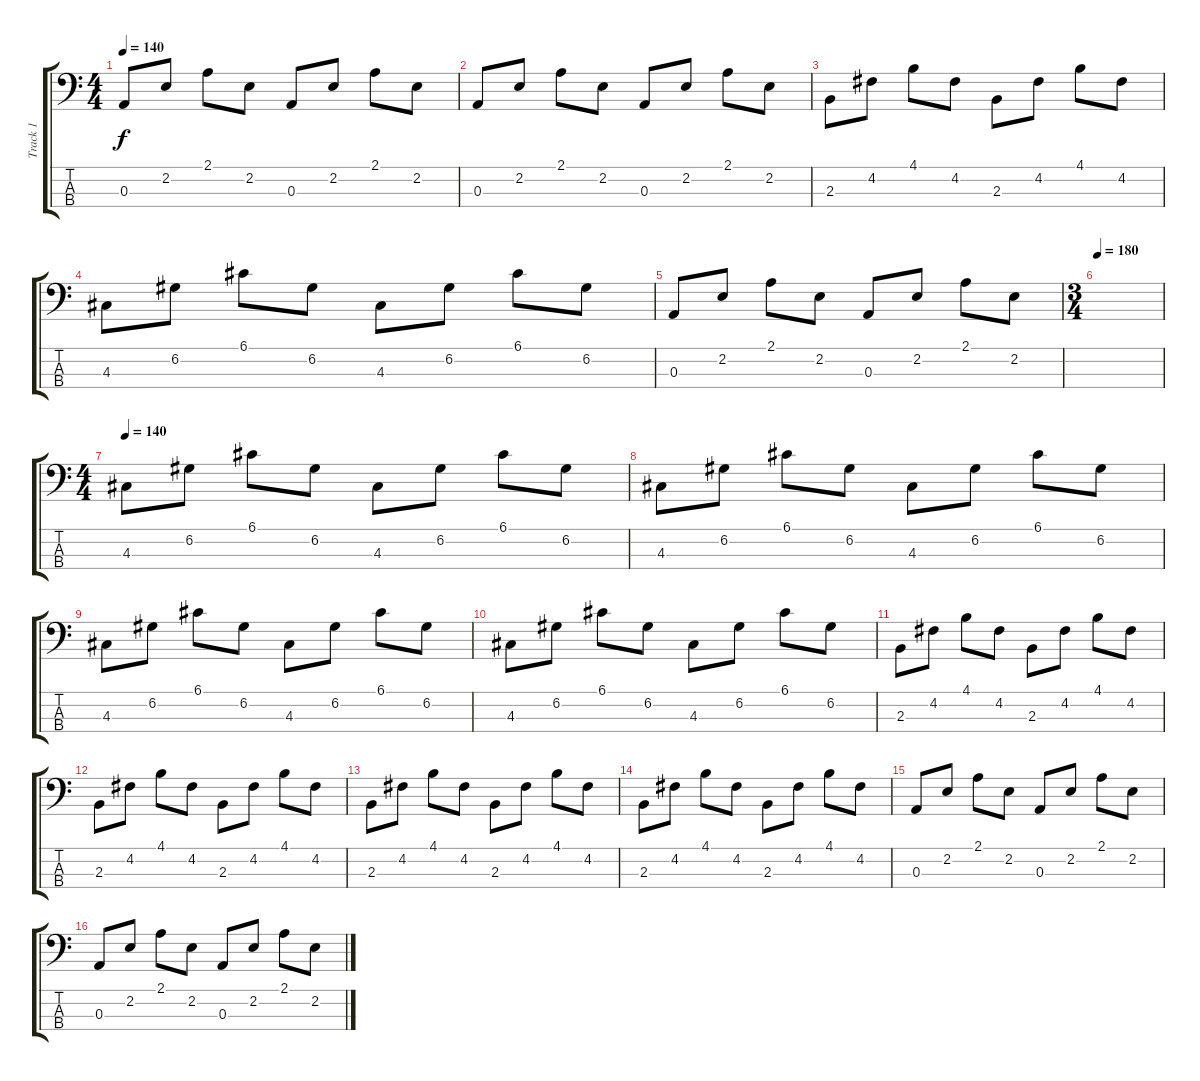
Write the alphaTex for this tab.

\track ("Track 1" "Track 1") {instrument electricbasspick}
\staff {score tabs}
\tuning (G2 D2 A1 E1) {hide}
\ts (4 4)
\tempo 140
\clef f4
\ks c
0.3.8{dy f} 2.2.8 2.1.8 2.2.8 0.3.8 2.2.8 2.1.8 2.2.8 |
0.3.8 2.2.8 2.1.8 2.2.8 0.3.8 2.2.8 2.1.8 2.2.8 |
2.3.8 4.2.8 4.1.8 4.2.8 2.3.8 4.2.8 4.1.8 4.2.8 |
4.3.8 6.2.8 6.1.8 6.2.8 4.3.8 6.2.8 6.1.8 6.2.8 |
0.3.8 2.2.8 2.1.8 2.2.8 0.3.8 2.2.8 2.1.8 2.2.8 |
\ts (3 4)
\tempo 180
|
\ts (4 4)
\tempo 140
4.3.8 6.2.8 6.1.8 6.2.8 4.3.8 6.2.8 6.1.8 6.2.8 |
4.3.8 6.2.8 6.1.8 6.2.8 4.3.8 6.2.8 6.1.8 6.2.8 |
4.3.8 6.2.8 6.1.8 6.2.8 4.3.8 6.2.8 6.1.8 6.2.8 |
4.3.8 6.2.8 6.1.8 6.2.8 4.3.8 6.2.8 6.1.8 6.2.8 |
2.3.8 4.2.8 4.1.8 4.2.8 2.3.8 4.2.8 4.1.8 4.2.8 |
2.3.8 4.2.8 4.1.8 4.2.8 2.3.8 4.2.8 4.1.8 4.2.8 |
2.3.8 4.2.8 4.1.8 4.2.8 2.3.8 4.2.8 4.1.8 4.2.8 |
2.3.8 4.2.8 4.1.8 4.2.8 2.3.8 4.2.8 4.1.8 4.2.8 |
0.3.8 2.2.8 2.1.8 2.2.8 0.3.8 2.2.8 2.1.8 2.2.8 |
0.3.8 2.2.8 2.1.8 2.2.8 0.3.8 2.2.8 2.1.8 2.2.8
